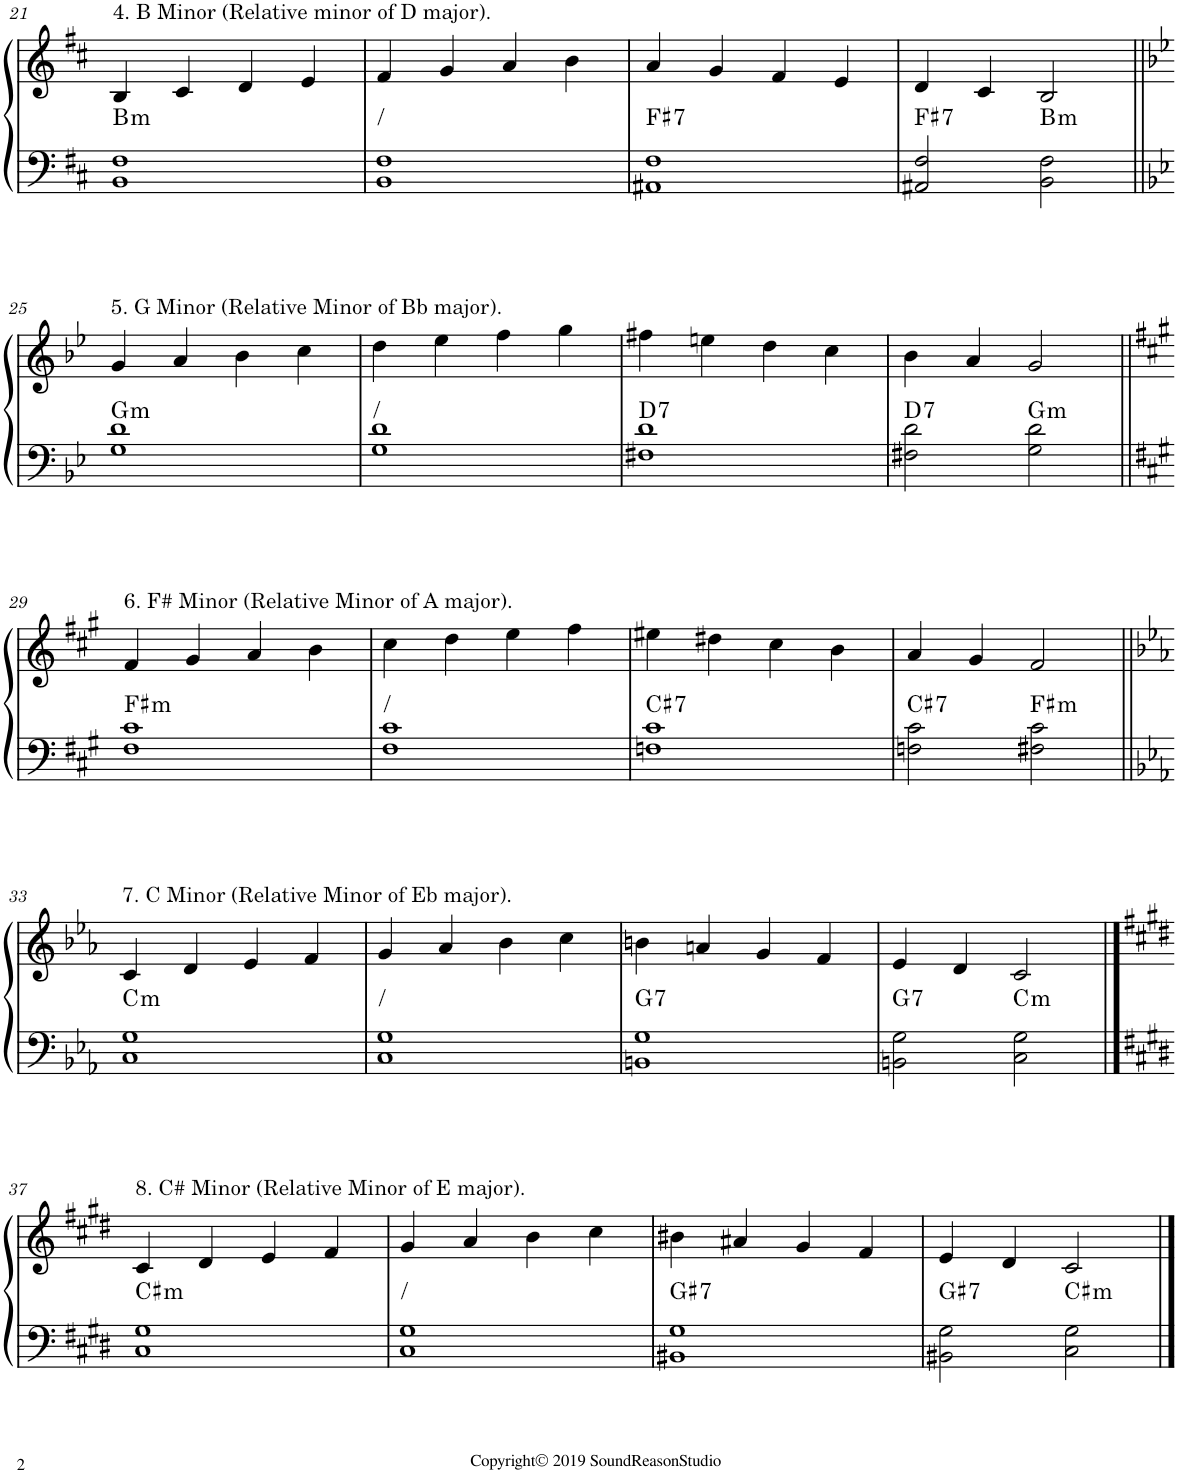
**kern	**kern	**harte
*part1	*part1	*part1
*staff2	*staff1	*
*I"Piano	*	*
*I'Pno.	*	*
!!LO:PB:g=z
*clefF4	*clefG2	*
*k[f#c#]	*k[f#c#]	*
*M4/4	*M4/4	*
=21	=21	=21
!	!LO:TX:a:t=4. B Minor (Relative minor of D major).	!LO:H:kt=m
1BB 1F#	4B/	B:min
.	4c#/	.
.	4d/	.
.	4e/	.
=22	=22	=22
!	!	!LO:H:kt=/
1BB 1F#	4f#/	N
.	4g/	.
.	4a/	.
.	4b\	.
=23	=23	=23
!	!	!LO:H:kt=7
1AA#X 1F#	4a/	F#:7
.	4g/	.
.	4f#/	.
.	4e/	.
=24	=24	=24
!	!	!LO:H:kt=7
2AA#X/ 2F#/	4d/	F#:7
.	4c#/	.
!	!	!LO:H:kt=m
2BB\ 2F#\	2B/	B:min
!!LO:LB:g=z
=25||	=25||	=25||
*k[b-e-]	*k[b-e-]	*
!	!LO:TX:a:t=5. G Minor (Relative Minor of Bb major).	!LO:H:kt=m
1G 1d	4g/	G:min
.	4a/	.
.	4b-\	.
.	4cc\	.
=26	=26	=26
!	!	!LO:H:kt=/
1G 1d	4dd\	N
.	4ee-\	.
.	4ff\	.
.	4gg\	.
=27	=27	=27
!	!	!LO:H:kt=7
1F#X 1d	4ff#X\	D:7
.	4een\	.
.	4dd\	.
.	4cc\	.
=28	=28	=28
!	!	!LO:H:kt=7
2F#X\ 2d\	4b-\	D:7
.	4a/	.
!	!	!LO:H:kt=m
2G\ 2d\	2g/	G:min
!!LO:LB:g=z
=29||	=29||	=29||
*k[f#c#g#]	*k[f#c#g#]	*
!	!LO:TX:a:t=6. F# Minor (Relative Minor of A major).	!LO:H:kt=m
1F# 1c#	4f#/	F#:min
.	4g#/	.
.	4a/	.
.	4b\	.
=30	=30	=30
!	!	!LO:H:kt=/
1F# 1c#	4cc#\	N
.	4dd\	.
.	4ee\	.
.	4ff#\	.
=31	=31	=31
!	!	!LO:H:kt=7
1Fn 1c#	4ee#X\	C#:7
.	4dd#X\	.
.	4cc#\	.
.	4b\	.
=32	=32	=32
!	!	!LO:H:kt=7
2Fn\ 2c#\	4a/	C#:7
.	4g#/	.
!	!	!LO:H:kt=m
2F#X\ 2c#\	2f#/	F#:min
!!LO:LB:g=z
=33||	=33||	=33||
*k[b-e-a-]	*k[b-e-a-]	*
!	!LO:TX:a:t=7. C Minor (Relative Minor of Eb major).	!LO:H:kt=m
1C 1G	4c/	C:min
.	4d/	.
.	4e-/	.
.	4f/	.
=34	=34	=34
!	!	!LO:H:kt=/
1C 1G	4g/	N
.	4a-/	.
.	4b-\	.
.	4cc\	.
=35	=35	=35
!	!	!LO:H:kt=7
1BBn 1G	4bn\	G:7
.	4an/	.
.	4g/	.
.	4f/	.
=36	=36	=36
!	!	!LO:H:kt=7
2BBn\ 2G\	4e-/	G:7
.	4d/	.
!	!	!LO:H:kt=m
2C\ 2G\	2c/	C:min
!!LO:LB:g=z
==37	==37	==37
*k[f#c#g#d#]	*k[f#c#g#d#]	*
!	!LO:TX:a:t=8. C# Minor (Relative Minor of E major).	!LO:H:kt=m
1C# 1G#	4c#/	C#:min
.	4d#/	.
.	4e/	.
.	4f#/	.
=38	=38	=38
!	!	!LO:H:kt=/
1C# 1G#	4g#/	N
.	4a/	.
.	4b\	.
.	4cc#\	.
=39	=39	=39
!	!	!LO:H:kt=7
1BB#X 1G#	4b#X\	G#:7
.	4a#X/	.
.	4g#/	.
.	4f#/	.
=40	=40	=40
!	!	!LO:H:kt=7
2BB#X\ 2G#\	4e/	G#:7
.	4d#/	.
!	!	!LO:H:kt=m
2C#\ 2G#\	2c#/	C#:min
==	==	==
*-	*-	*-
